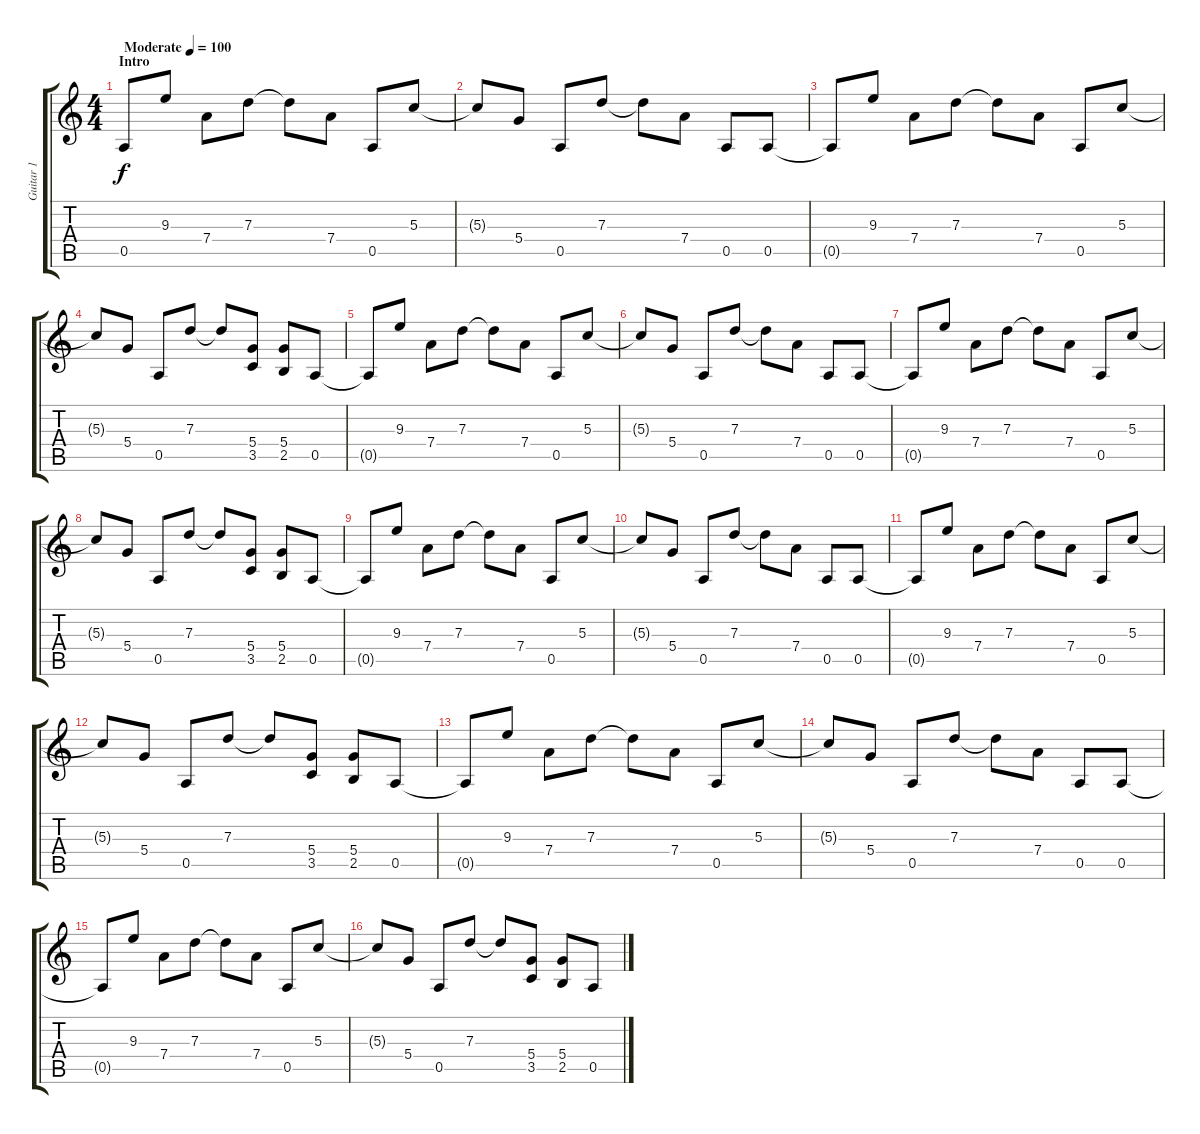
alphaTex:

\track ("Guitar 1" "Guitar 1") {instrument distortionguitar}
\staff {score tabs}
\tuning (E4 B3 G3 D3 A2 E2) {hide}
\ts (4 4)
\section ("" "Intro")
\tempo (100 "Moderate")
\clef g2
\ks c
0.5.8{dy f instrument distortionguitar} 9.3.8 7.4.8 7.3.8 7.3{t}.8 7.4.8 0.5.8 5.3.8 |
5.3{t}.8 5.4.8 0.5.8 7.3.8 7.3{t}.8 7.4.8 0.5.8 0.5.8 |
0.5{t}.8 9.3.8 7.4.8 7.3.8 7.3{t}.8 7.4.8 0.5.8 5.3.8 |
5.3{t}.8 5.4.8 0.5.8 7.3.8 7.3{t}.8 (5.4 3.5).8 (5.4 2.5).8 0.5.8 |
0.5{t}.8 9.3.8 7.4.8 7.3.8 7.3{t}.8 7.4.8 0.5.8 5.3.8 |
5.3{t}.8 5.4.8 0.5.8 7.3.8 7.3{t}.8 7.4.8 0.5.8 0.5.8 |
0.5{t}.8 9.3.8 7.4.8 7.3.8 7.3{t}.8 7.4.8 0.5.8 5.3.8 |
5.3{t}.8 5.4.8 0.5.8 7.3.8 7.3{t}.8 (5.4 3.5).8 (5.4 2.5).8 0.5.8 |
0.5{t}.8 9.3.8 7.4.8 7.3.8 7.3{t}.8 7.4.8 0.5.8 5.3.8 |
5.3{t}.8 5.4.8 0.5.8 7.3.8 7.3{t}.8 7.4.8 0.5.8 0.5.8 |
0.5{t}.8 9.3.8 7.4.8 7.3.8 7.3{t}.8 7.4.8 0.5.8 5.3.8 |
5.3{t}.8 5.4.8 0.5.8 7.3.8 7.3{t}.8 (5.4 3.5).8 (5.4 2.5).8 0.5.8 |
0.5{t}.8 9.3.8 7.4.8 7.3.8 7.3{t}.8 7.4.8 0.5.8 5.3.8 |
5.3{t}.8 5.4.8 0.5.8 7.3.8 7.3{t}.8 7.4.8 0.5.8 0.5.8 |
0.5{t}.8 9.3.8 7.4.8 7.3.8 7.3{t}.8 7.4.8 0.5.8 5.3.8 |
5.3{t}.8 5.4.8 0.5.8 7.3.8 7.3{t}.8 (5.4 3.5).8 (5.4 2.5).8 0.5.8
